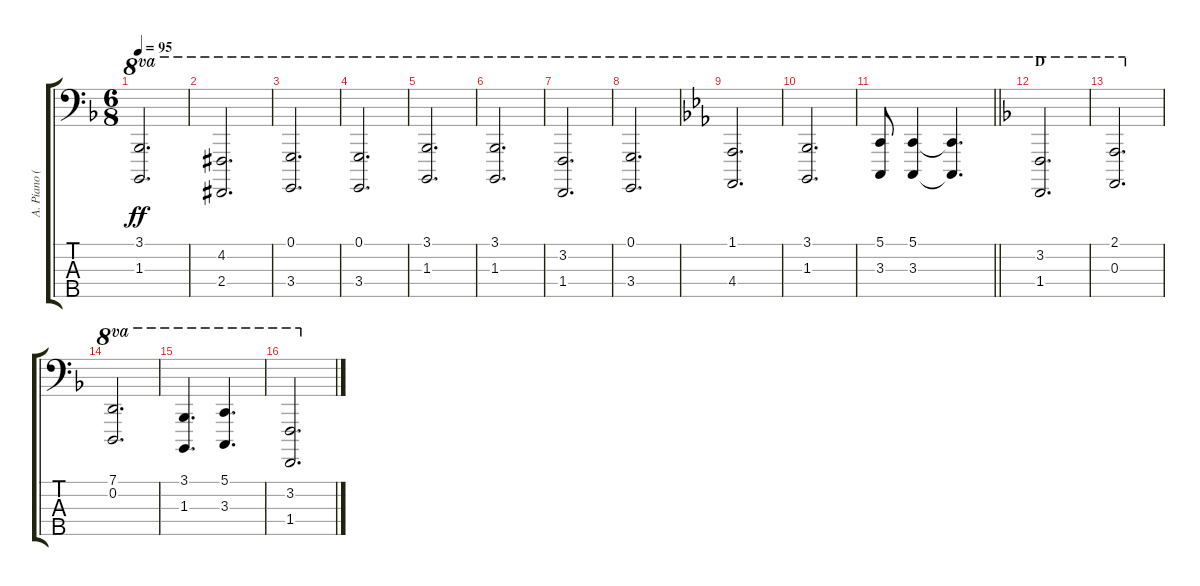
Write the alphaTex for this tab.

\track ("A. Piano (Left Hand)" "A. Piano (") {instrument acousticgrandpiano}
\staff {score tabs}
\tuning (G2 D2 A1 E1 B0) {hide}
\ts (6 8)
\tempo 95
\clef f4
\ks f
(3.1 1.3).2{d ot 8va dy ff} |
(4.2{acc #} 2.4{acc #}).2{d ot 8va} |
(0.1 3.4).2{d ot 8va} |
(0.1 3.4).2{d ot 8va} |
(3.1 1.3).2{d ot 8va} |
(3.1 1.3).2{d ot 8va} |
(3.2 1.4).2{d ot 8va} |
(0.1 3.4).2{d ot 8va} |
\ks eb
(1.1 4.4).2{d ot 8va} |
(3.1 1.3).2{d ot 8va} |
\barLineRight lightlight
(5.1 3.3).8{ot 8va} (5.1 3.3).4{ot 8va} (5.1{t} 3.3{t}).4{d ot 8va} |
\section ("" "D")
\ks f
(3.2 1.4).2{d ot 8va} |
(2.1 0.3).2{d ot 8va} |
(7.1 0.2).2{d ot 8va} |
(3.1 1.3).4{d ot 8va} (5.1 3.3).4{d ot 8va} |
(3.2 1.4).2{d ot 8va}
